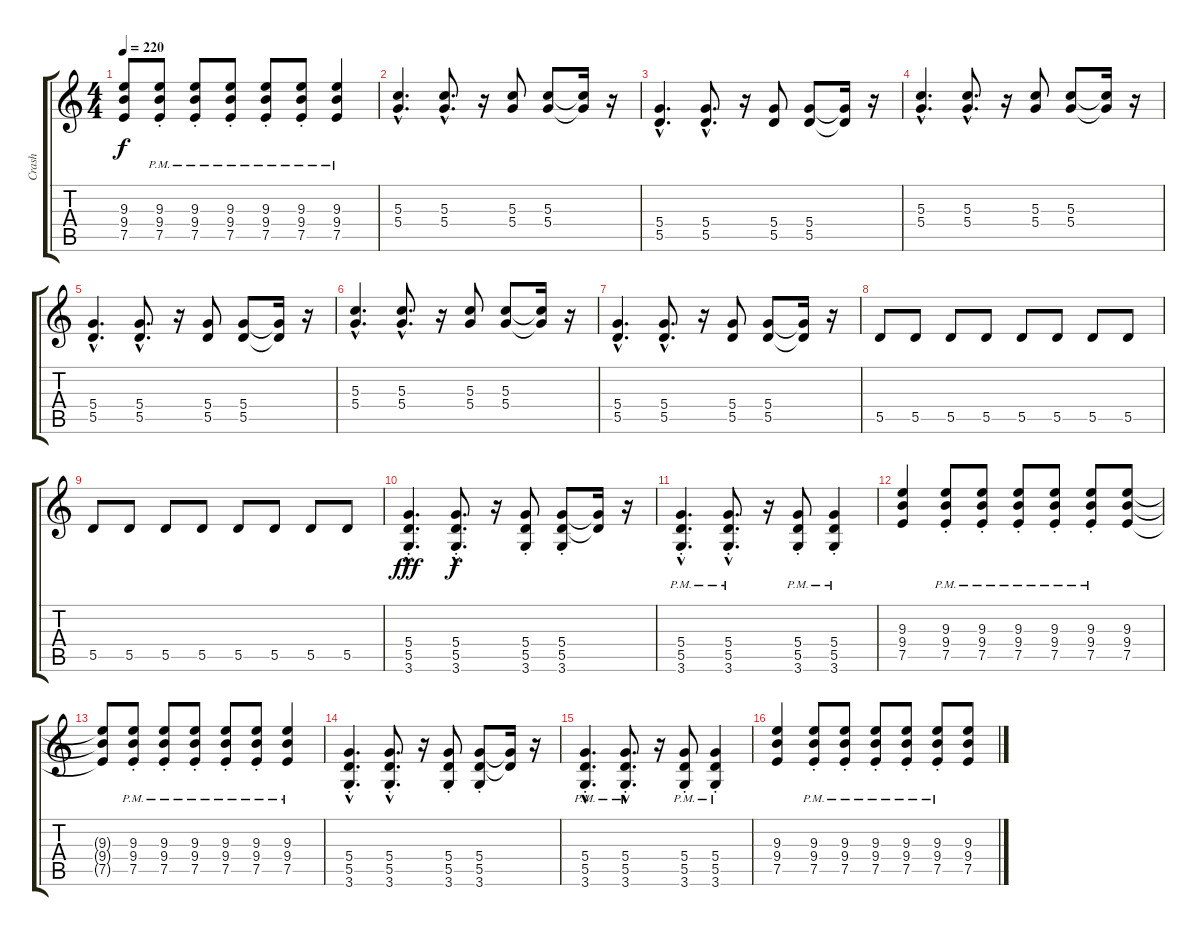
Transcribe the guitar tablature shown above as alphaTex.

\track ("Crash" "Crash") {instrument distortionguitar}
\staff {score tabs}
\tuning (E4 B3 G3 D3 A2 E2) {hide}
\ts (4 4)
\tempo 220
\clef g2
\ks c
(9.3{t} 9.4{t} 7.5{t}).8{dy f} (9.3{st} 9.4{st} 7.5{pm}).8 (9.3{st} 9.4 7.5{pm}).8 (9.3{st} 9.4{st} 7.5{pm}).8 (9.3{st} 9.4{st} 7.5{pm}).8 (9.3{st} 9.4{st} 7.5{pm}).8 (9.3{pm} 9.4{pm} 7.5).4 |
(5.3{hac} 5.4{hac}).4{d} (5.3{hac} 5.4{hac}).8{d} r.16 (5.3 5.4).8 (5.3 5.4).8 (5.3{t} 5.4{t}).16 r.16 |
(5.4{hac} 5.5{hac}).4{d} (5.4{hac} 5.5{hac}).8{d} r.16 (5.4 5.5).8 (5.4 5.5).8 (5.4{t} 5.5{t}).16 r.16 |
(5.3{hac} 5.4{hac}).4{d} (5.3{hac} 5.4{hac}).8{d} r.16 (5.3 5.4).8 (5.3 5.4).8 (5.3{t} 5.4{t}).16 r.16 |
(5.4{hac} 5.5{hac}).4{d} (5.4{hac} 5.5{hac}).8{d} r.16 (5.4 5.5).8 (5.4 5.5).8 (5.4{t} 5.5{t}).16 r.16 |
(5.3{hac} 5.4{hac}).4{d} (5.3{hac} 5.4{hac}).8{d} r.16 (5.3 5.4).8 (5.3 5.4).8 (5.3{t} 5.4{t}).16 r.16 |
(5.4{hac} 5.5{hac}).4{d} (5.4{hac} 5.5{hac}).8{d} r.16 (5.4 5.5).8 (5.4 5.5).8 (5.4{t} 5.5{t}).16 r.16 |
5.5.8{volume 12} 5.5.8 5.5.8 5.5.8 5.5.8 5.5.8 5.5.8 5.5.8 |
5.5.8 5.5.8 5.5.8 5.5.8 5.5.8 5.5.8 5.5.8 5.5.8 |
(5.4{hac st} 5.5{hac st} 3.6{hac}).4{d dy fff volume 16} (5.4{hac st} 5.5{hac st} 3.6{hac st}).8{d dy f} r.16 (5.4{st} 5.5{st} 3.6{st}).8 (5.4{st} 5.5{st} 3.6{st}).8 (5.4{t} 5.5{t}).16 r.16 |
(5.4{hac st} 5.5{hac pm} 3.6{hac}).4{d} (5.4{hac st} 5.5{hac pm} 3.6{hac}).8{d} r.16 (5.4{st} 5.5{pm} 3.6).8 (5.4{st} 5.5{pm} 3.6).4 |
(9.3 9.4 7.5).4 (9.3{st} 9.4{st} 7.5{pm}).8 (9.3{st} 9.4{st} 7.5{pm}).8 (9.3{st} 9.4{st} 7.5{pm}).8 (9.3{st} 9.4{st} 7.5{pm}).8 (9.3{st} 9.4{st} 7.5{pm}).8 (9.3 9.4 7.5).8 |
(9.3{t} 9.4{t} 7.5{t}).8 (9.3{st} 9.4{st} 7.5{pm}).8 (9.3{st} 9.4 7.5{pm}).8 (9.3{st} 9.4{st} 7.5{pm}).8 (9.3{st} 9.4{st} 7.5{pm}).8 (9.3{st} 9.4{st} 7.5{pm}).8 (9.3{pm} 9.4{pm} 7.5).4 |
(5.4{hac st} 5.5{hac st} 3.6{hac}).4{d} (5.4{hac st} 5.5{hac st} 3.6{hac st}).8{d} r.16 (5.4{st} 5.5{st} 3.6{st}).8 (5.4{st} 5.5{st} 3.6{st}).8 (5.4{t} 5.5{t}).16 r.16 |
(5.4{hac st} 5.5{hac pm} 3.6{hac}).4{d} (5.4{hac st} 5.5{hac pm} 3.6{hac}).8{d} r.16 (5.4{st} 5.5{pm} 3.6).8 (5.4{st} 5.5{pm} 3.6).4 |
(9.3 9.4 7.5).4 (9.3{st} 9.4{st} 7.5{pm}).8 (9.3{st} 9.4{st} 7.5{pm}).8 (9.3{st} 9.4{st} 7.5{pm}).8 (9.3{st} 9.4{st} 7.5{pm}).8 (9.3{st} 9.4{st} 7.5{pm}).8 (9.3 9.4 7.5).8
